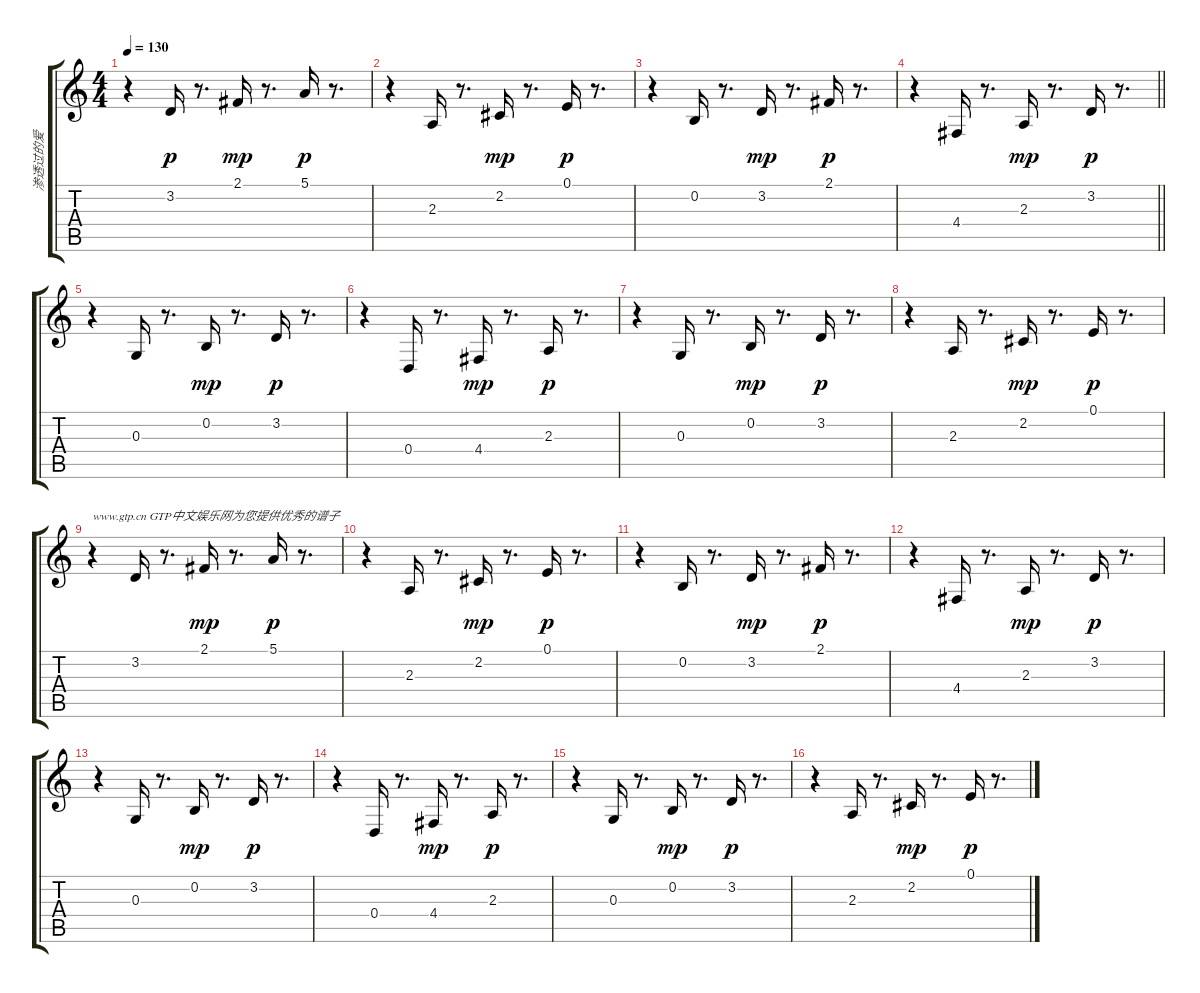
\track ("渗透过的爱" "渗透过的爱") {instrument pizzicatostrings}
\staff {score tabs}
\tuning (E4 B3 G3 D3 A2 E2) {hide}
\ts (4 4)
\tempo 130
\clef g2
\ks c
r.4{dy p instrument pizzicatostrings} 3.2.16 r.8{d} 2.1.16{dy mp} r.8{d} 5.1.16{dy p} r.8{d} |
r.4 2.3.16 r.8{d} 2.2.16{dy mp} r.8{d} 0.1.16{dy p} r.8{d} |
r.4 0.2.16 r.8{d} 3.2.16{dy mp} r.8{d} 2.1.16{dy p} r.8{d} |
\barLineRight lightlight
r.4 4.4.16 r.8{d} 2.3.16{dy mp} r.8{d} 3.2.16{dy p} r.8{d} |
\section ("" "")
r.4 0.3.16 r.8{d} 0.2.16{dy mp} r.8{d} 3.2.16{dy p} r.8{d} |
r.4 0.4.16 r.8{d} 4.4.16{dy mp} r.8{d} 2.3.16{dy p} r.8{d} |
r.4 0.3.16 r.8{d} 0.2.16{dy mp} r.8{d} 3.2.16{dy p} r.8{d} |
r.4 2.3.16 r.8{d} 2.2.16{dy mp} r.8{d} 0.1.16{dy p} r.8{d} |
r.4{txt "www.gtp.cn GTP中文娱乐网为您提供优秀的谱子"} 3.2.16 r.8{d} 2.1.16{dy mp} r.8{d} 5.1.16{dy p} r.8{d} |
r.4 2.3.16 r.8{d} 2.2.16{dy mp} r.8{d} 0.1.16{dy p} r.8{d} |
r.4 0.2.16 r.8{d} 3.2.16{dy mp} r.8{d} 2.1.16{dy p} r.8{d} |
r.4 4.4.16 r.8{d} 2.3.16{dy mp} r.8{d} 3.2.16{dy p} r.8{d} |
r.4 0.3.16 r.8{d} 0.2.16{dy mp} r.8{d} 3.2.16{dy p} r.8{d} |
r.4 0.4.16 r.8{d} 4.4.16{dy mp} r.8{d} 2.3.16{dy p} r.8{d} |
r.4 0.3.16 r.8{d} 0.2.16{dy mp} r.8{d} 3.2.16{dy p} r.8{d} |
r.4 2.3.16 r.8{d} 2.2.16{dy mp} r.8{d} 0.1.16{dy p} r.8{d}
